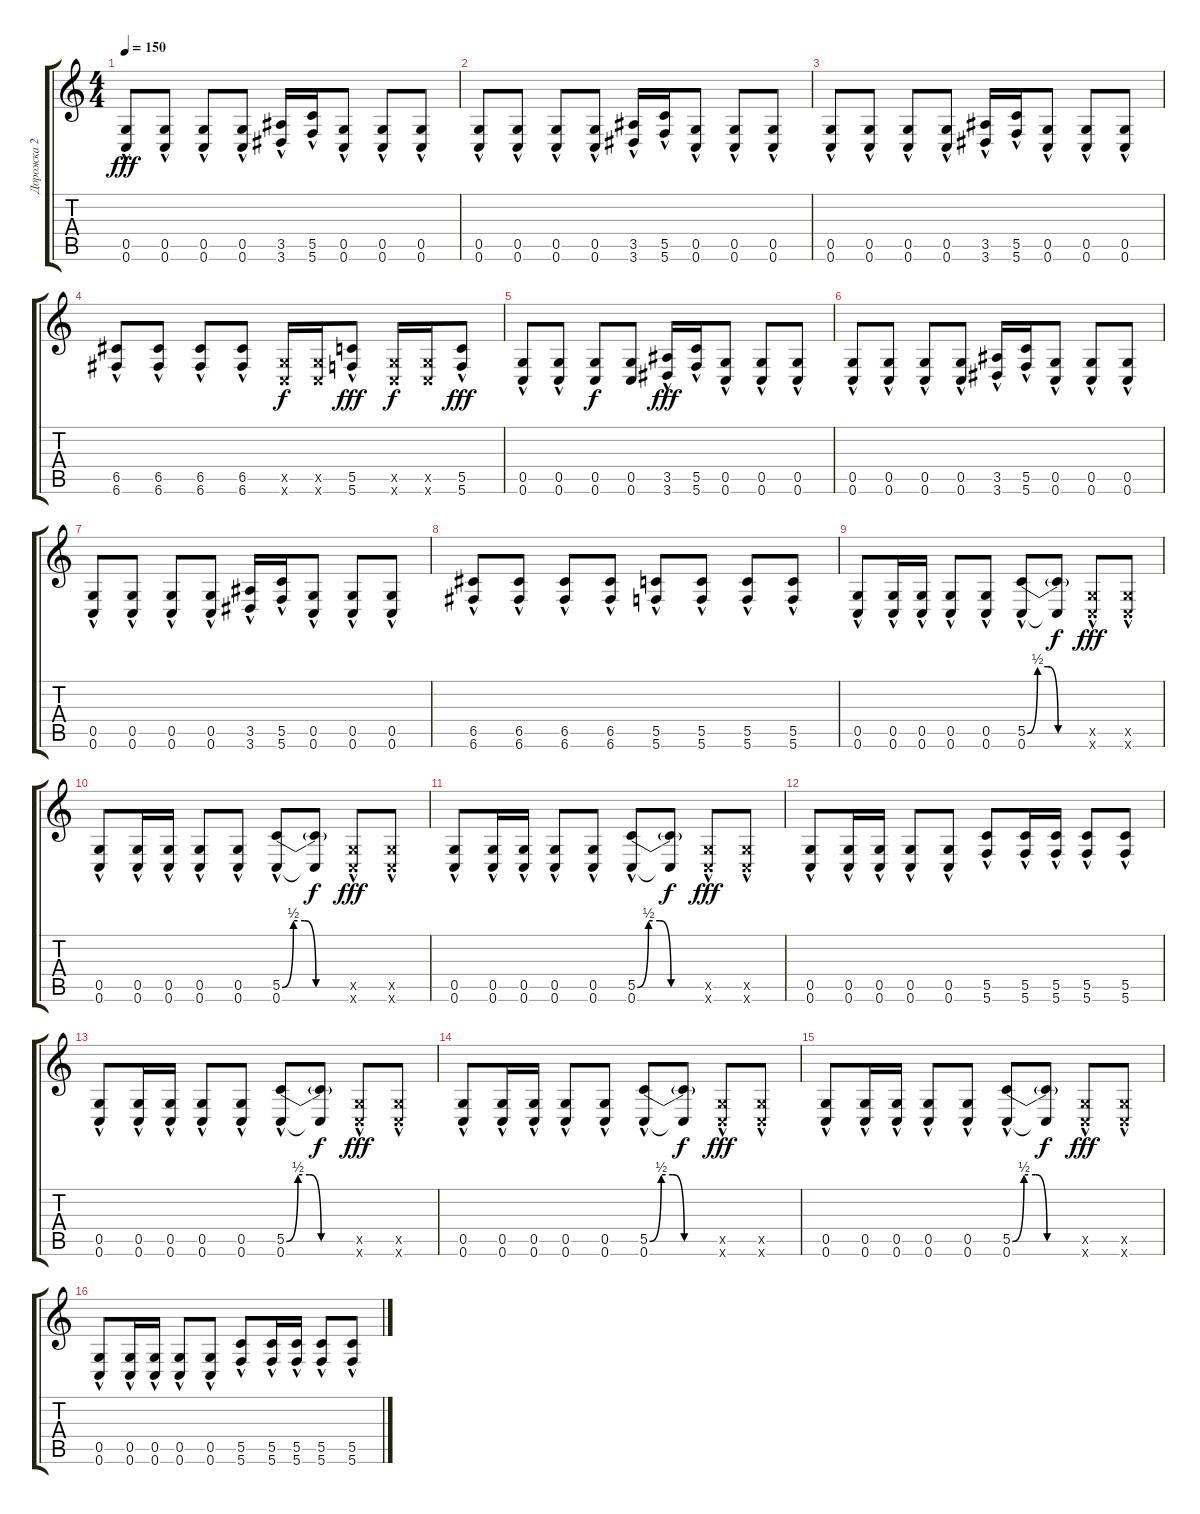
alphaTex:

\track ("Дорожка 2" "Дорожка 2") {instrument distortionguitar}
\staff {score tabs}
\tuning (D4 A3 F3 C3 G2 C2) {hide}
\ts (4 4)
\tempo 150
\clef g2
\ks c
(0.5 0.6{hac}).8{dy fff} (0.5 0.6{hac}).8 (0.5 0.6{hac}).8 (0.5 0.6{hac}).8 (3.5 3.6{hac}).16 (5.5 5.6{hac}).16 (0.5 0.6{hac}).8 (0.5 0.6{hac}).8 (0.5 0.6{hac}).8 |
(0.5 0.6{hac}).8 (0.5 0.6{hac}).8 (0.5 0.6{hac}).8 (0.5 0.6{hac}).8 (3.5 3.6{hac}).16 (5.5 5.6{hac}).16 (0.5 0.6{hac}).8 (0.5 0.6{hac}).8 (0.5 0.6{hac}).8 |
(0.5 0.6{hac}).8 (0.5 0.6{hac}).8 (0.5 0.6{hac}).8 (0.5 0.6{hac}).8 (3.5 3.6{hac}).16 (5.5 5.6{hac}).16 (0.5 0.6{hac}).8 (0.5 0.6{hac}).8 (0.5 0.6{hac}).8 |
(6.5{hac} 6.6{hac}).8 (6.5{hac} 6.6{hac}).8 (6.5{hac} 6.6{hac}).8 (6.5{hac} 6.6{hac}).8 (0.5{x} 0.6{x}).16{dy f} (0.5{x} 0.6{x}).16 (5.5{hac} 5.6{hac}).8{dy fff} (0.5{x} 0.6{x}).16{dy f} (0.5{x} 0.6{x}).16 (5.5{hac} 5.6{hac}).8{dy fff} |
(0.5 0.6{hac}).8 (0.5 0.6{hac}).8 (0.5 0.6).8{dy f} (0.5 0.6).8 (3.5 3.6{hac}).16{dy fff} (5.5 5.6{hac}).16 (0.5 0.6{hac}).8 (0.5 0.6{hac}).8 (0.5 0.6{hac}).8 |
(0.5 0.6{hac}).8 (0.5 0.6{hac}).8 (0.5 0.6{hac}).8 (0.5 0.6{hac}).8 (3.5 3.6{hac}).16 (5.5 5.6{hac}).16 (0.5 0.6{hac}).8 (0.5 0.6{hac}).8 (0.5 0.6{hac}).8 |
(0.5 0.6{hac}).8 (0.5 0.6{hac}).8 (0.5 0.6{hac}).8 (0.5 0.6{hac}).8 (3.5 3.6{hac}).16 (5.5 5.6{hac}).16 (0.5 0.6{hac}).8 (0.5 0.6{hac}).8 (0.5 0.6{hac}).8 |
(6.5{hac} 6.6{hac}).8 (6.5{hac} 6.6{hac}).8 (6.5{hac} 6.6{hac}).8 (6.5{hac} 6.6{hac}).8 (5.5{hac} 5.6{hac}).8 (5.5{hac} 5.6{hac}).8 (5.5{hac} 5.6{hac}).8 (5.5{hac} 5.6{hac}).8 |
(0.5{hac} 0.6{hac}).8 (0.5{hac} 0.6{hac}).16 (0.5{hac} 0.6{hac}).16 (0.5{hac} 0.6{hac}).8 (0.5{hac} 0.6{hac}).8 (5.5{be (custom 0 0 10 2 20 2 30 0 60 0) hac} 0.6{hac}).8 (5.5{t} 0.6{t}).8{dy f} (0.5{hac x} 0.6{hac x}).8{dy fff} (0.5{hac x} 0.6{hac x}).8 |
(0.5{hac} 0.6{hac}).8 (0.5{hac} 0.6{hac}).16 (0.5{hac} 0.6{hac}).16 (0.5{hac} 0.6{hac}).8 (0.5{hac} 0.6{hac}).8 (5.5{be (custom 0 0 10 2 20 2 30 0 60 0) hac} 0.6{hac}).8 (5.5{t} 0.6{t}).8{dy f} (0.5{hac x} 0.6{hac x}).8{dy fff} (0.5{hac x} 0.6{hac x}).8 |
(0.5{hac} 0.6{hac}).8 (0.5{hac} 0.6{hac}).16 (0.5{hac} 0.6{hac}).16 (0.5{hac} 0.6{hac}).8 (0.5{hac} 0.6{hac}).8 (5.5{be (custom 0 0 10 2 20 2 30 0 60 0) hac} 0.6{hac}).8 (5.5{t} 0.6{t}).8{dy f} (0.5{hac x} 0.6{hac x}).8{dy fff} (0.5{hac x} 0.6{hac x}).8 |
(0.5{hac} 0.6{hac}).8 (0.5{hac} 0.6{hac}).16 (0.5{hac} 0.6{hac}).16 (0.5{hac} 0.6{hac}).8 (0.5{hac} 0.6{hac}).8 (5.5{hac} 5.6{hac}).8 (5.5{hac} 5.6{hac}).16 (5.5{hac} 5.6{hac}).16 (5.5{hac} 5.6{hac}).8 (5.5{hac} 5.6{hac}).8 |
(0.5{hac} 0.6{hac}).8 (0.5{hac} 0.6{hac}).16 (0.5{hac} 0.6{hac}).16 (0.5{hac} 0.6{hac}).8 (0.5{hac} 0.6{hac}).8 (5.5{be (custom 0 0 10 2 20 2 30 0 60 0) hac} 0.6{hac}).8 (5.5{t} 0.6{t}).8{dy f} (0.5{hac x} 0.6{hac x}).8{dy fff} (0.5{hac x} 0.6{hac x}).8 |
(0.5{hac} 0.6{hac}).8 (0.5{hac} 0.6{hac}).16 (0.5{hac} 0.6{hac}).16 (0.5{hac} 0.6{hac}).8 (0.5{hac} 0.6{hac}).8 (5.5{be (custom 0 0 10 2 20 2 30 0 60 0) hac} 0.6{hac}).8 (5.5{t} 0.6{t}).8{dy f} (0.5{hac x} 0.6{hac x}).8{dy fff} (0.5{hac x} 0.6{hac x}).8 |
(0.5{hac} 0.6{hac}).8 (0.5{hac} 0.6{hac}).16 (0.5{hac} 0.6{hac}).16 (0.5{hac} 0.6{hac}).8 (0.5{hac} 0.6{hac}).8 (5.5{be (custom 0 0 10 2 20 2 30 0 60 0) hac} 0.6{hac}).8 (5.5{t} 0.6{t}).8{dy f} (0.5{hac x} 0.6{hac x}).8{dy fff} (0.5{hac x} 0.6{hac x}).8 |
(0.5{hac} 0.6{hac}).8 (0.5{hac} 0.6{hac}).16 (0.5{hac} 0.6{hac}).16 (0.5{hac} 0.6{hac}).8 (0.5{hac} 0.6{hac}).8 (5.5{hac} 5.6{hac}).8 (5.5{hac} 5.6{hac}).16 (5.5{hac} 5.6{hac}).16 (5.5{hac} 5.6{hac}).8 (5.5{hac} 5.6{hac}).8
